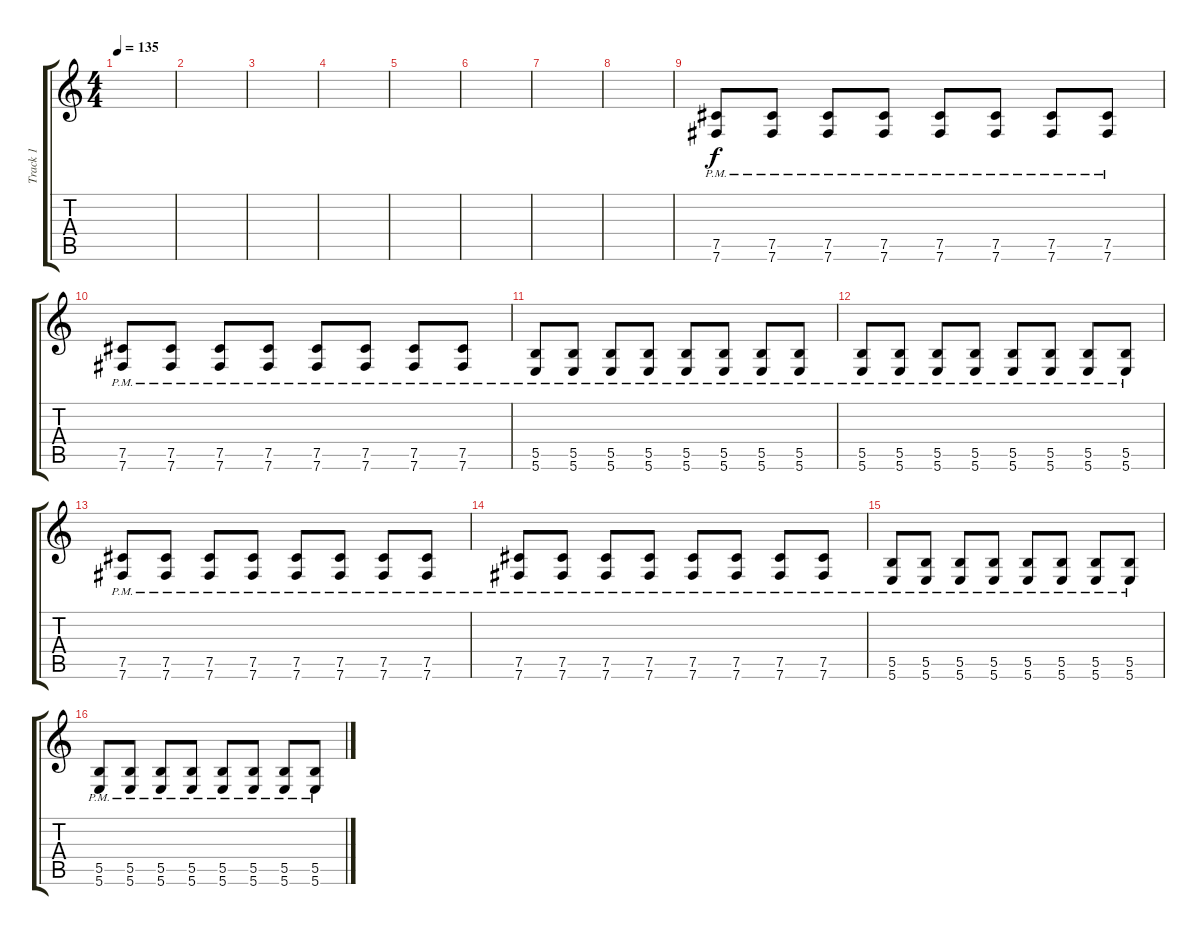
\track ("Track 1" "Track 1") {instrument distortionguitar}
\staff {score tabs}
\tuning (Db4 Ab3 E3 B2 Gb2 B1) {hide}
\ts (4 4)
\tempo 135
\clef g2
\ks c
|
|
|
|
|
|
|
|
(7.5{pm} 7.6{pm}).8 (7.5{pm} 7.6{pm}).8 (7.5{pm} 7.6{pm}).8 (7.5{pm} 7.6{pm}).8 (7.5{pm} 7.6{pm}).8 (7.5{pm} 7.6{pm}).8 (7.5{pm} 7.6{pm}).8 (7.5{pm} 7.6{pm}).8 |
(7.5{pm} 7.6{pm}).8 (7.5{pm} 7.6{pm}).8 (7.5{pm} 7.6{pm}).8 (7.5{pm} 7.6{pm}).8 (7.5{pm} 7.6{pm}).8 (7.5{pm} 7.6{pm}).8 (7.5{pm} 7.6{pm}).8 (7.5{pm} 7.6{pm}).8 |
(5.5{pm} 5.6{pm}).8 (5.5{pm} 5.6{pm}).8 (5.5{pm} 5.6{pm}).8 (5.5{pm} 5.6{pm}).8 (5.5{pm} 5.6{pm}).8 (5.5{pm} 5.6{pm}).8 (5.5{pm} 5.6{pm}).8 (5.5{pm} 5.6{pm}).8 |
(5.5{pm} 5.6{pm}).8 (5.5{pm} 5.6{pm}).8 (5.5{pm} 5.6{pm}).8 (5.5{pm} 5.6{pm}).8 (5.5{pm} 5.6{pm}).8 (5.5{pm} 5.6{pm}).8 (5.5{pm} 5.6{pm}).8 (5.5{pm} 5.6{pm}).8 |
(7.5{pm} 7.6{pm}).8 (7.5{pm} 7.6{pm}).8 (7.5{pm} 7.6{pm}).8 (7.5{pm} 7.6{pm}).8 (7.5{pm} 7.6{pm}).8 (7.5{pm} 7.6{pm}).8 (7.5{pm} 7.6{pm}).8 (7.5{pm} 7.6{pm}).8 |
(7.5{pm} 7.6{pm}).8 (7.5{pm} 7.6{pm}).8 (7.5{pm} 7.6{pm}).8 (7.5{pm} 7.6{pm}).8 (7.5{pm} 7.6{pm}).8 (7.5{pm} 7.6{pm}).8 (7.5{pm} 7.6{pm}).8 (7.5{pm} 7.6{pm}).8 |
(5.5{pm} 5.6{pm}).8 (5.5{pm} 5.6{pm}).8 (5.5{pm} 5.6{pm}).8 (5.5{pm} 5.6{pm}).8 (5.5{pm} 5.6{pm}).8 (5.5{pm} 5.6{pm}).8 (5.5{pm} 5.6{pm}).8 (5.5{pm} 5.6{pm}).8 |
(5.5{pm} 5.6{pm}).8 (5.5{pm} 5.6{pm}).8 (5.5{pm} 5.6{pm}).8 (5.5{pm} 5.6{pm}).8 (5.5{pm} 5.6{pm}).8 (5.5{pm} 5.6{pm}).8 (5.5{pm} 5.6{pm}).8 (5.5{pm} 5.6{pm}).8
